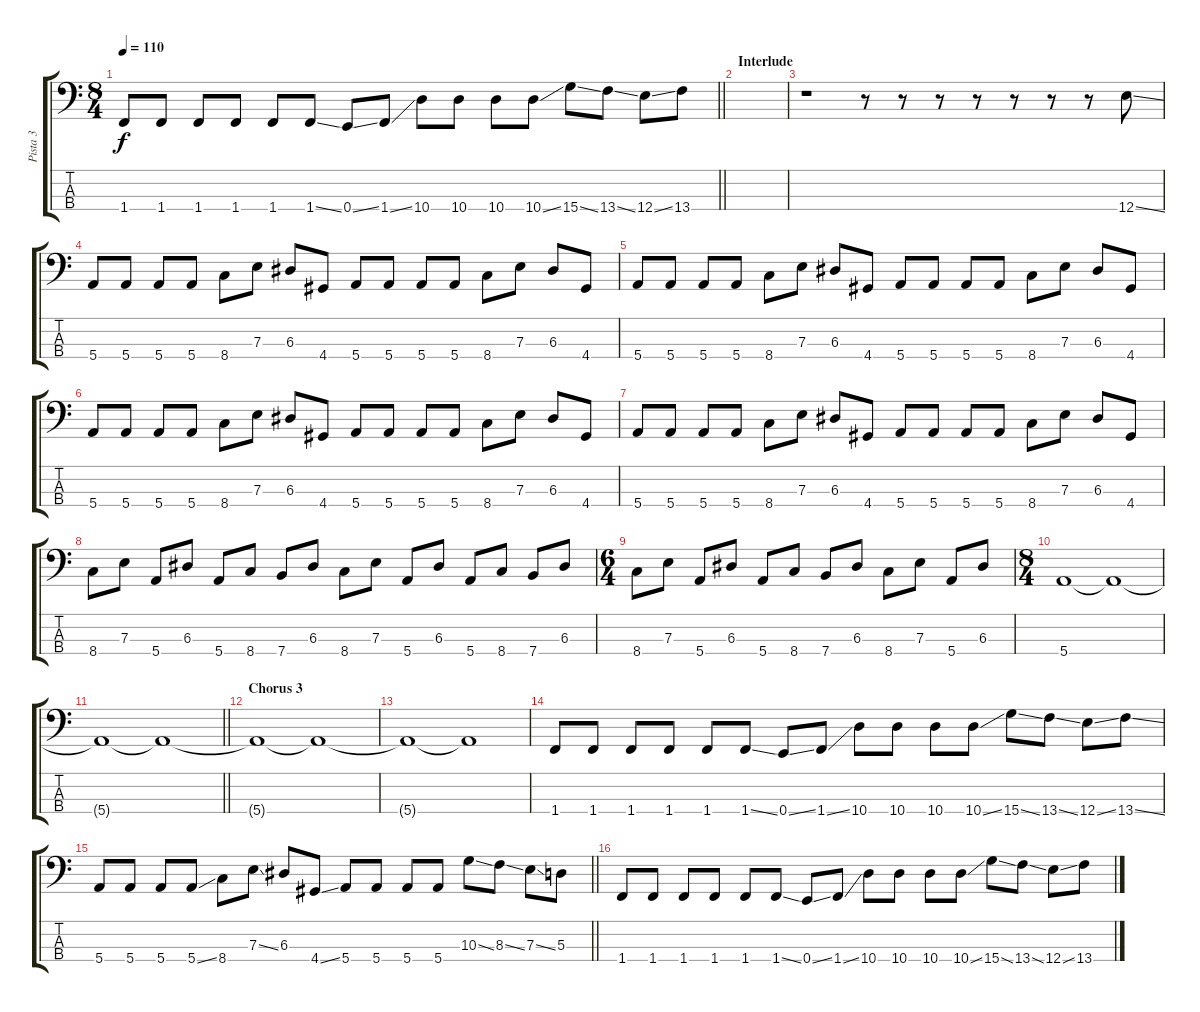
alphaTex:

\track ("Pista 3" "Pista 3") {instrument slapbass1}
\staff {score tabs}
\tuning (G2 D2 A1 E1) {hide}
\ts (8 4)
\tempo 110
\clef f4
\barLineRight lightlight
\ks c
1.4.8{dy f} 1.4.8 1.4.8 1.4.8 1.4.8 1.4{ss}.8 0.4{ss}.8 1.4{ss}.8 10.4.8 10.4.8 10.4.8 10.4{ss}.8 15.4{ss}.8 13.4{ss}.8 12.4{ss}.8 13.4.8 |
\section ("" "Interlude")
|
r.1 r.8 r.8 r.8 r.8 r.8 r.8 r.8 12.4{ss}.8 |
5.4.8 5.4.8 5.4.8 5.4.8 8.4.8 7.3.8 6.3.8 4.4.8 5.4.8 5.4.8 5.4.8 5.4.8 8.4.8 7.3.8 6.3.8 4.4.8 |
5.4.8 5.4.8 5.4.8 5.4.8 8.4.8 7.3.8 6.3.8 4.4.8 5.4.8 5.4.8 5.4.8 5.4.8 8.4.8 7.3.8 6.3.8 4.4.8 |
5.4.8 5.4.8 5.4.8 5.4.8 8.4.8 7.3.8 6.3.8 4.4.8 5.4.8 5.4.8 5.4.8 5.4.8 8.4.8 7.3.8 6.3.8 4.4.8 |
5.4.8 5.4.8 5.4.8 5.4.8 8.4.8 7.3.8 6.3.8 4.4.8 5.4.8 5.4.8 5.4.8 5.4.8 8.4.8 7.3.8 6.3.8 4.4.8 |
8.4.8 7.3.8 5.4.8 6.3.8 5.4.8 8.4.8 7.4.8 6.3.8 8.4.8 7.3.8 5.4.8 6.3.8 5.4.8 8.4.8 7.4.8 6.3.8 |
\ts (6 4)
8.4.8 7.3.8 5.4.8 6.3.8 5.4.8 8.4.8 7.4.8 6.3.8 8.4.8 7.3.8 5.4.8 6.3.8 |
\ts (8 4)
5.4.1 5.4{t}.1 |
\barLineRight lightlight
5.4{t}.1 5.4{t}.1 |
\section ("" "Chorus 3")
5.4{t}.1 5.4{t}.1 |
5.4{t}.1 5.4{t}.1 |
1.4.8 1.4.8 1.4.8 1.4.8 1.4.8 1.4{ss}.8 0.4{ss}.8 1.4{ss}.8 10.4.8 10.4.8 10.4.8 10.4{ss}.8 15.4{ss}.8 13.4{ss}.8 12.4{ss}.8 13.4{ss}.8 |
\barLineRight lightlight
5.4.8 5.4.8 5.4.8 5.4{ss}.8 8.4.8 7.3{ss}.8 6.3.8 4.4{ss}.8 5.4.8 5.4.8 5.4.8 5.4.8 10.3{ss}.8 8.3{ss}.8 7.3{ss}.8 5.3.8 |
1.4.8 1.4.8 1.4.8 1.4.8 1.4.8 1.4{ss}.8 0.4{ss}.8 1.4{ss}.8 10.4.8 10.4.8 10.4.8 10.4{ss}.8 15.4{ss}.8 13.4{ss}.8 12.4{ss}.8 13.4{ss}.8
